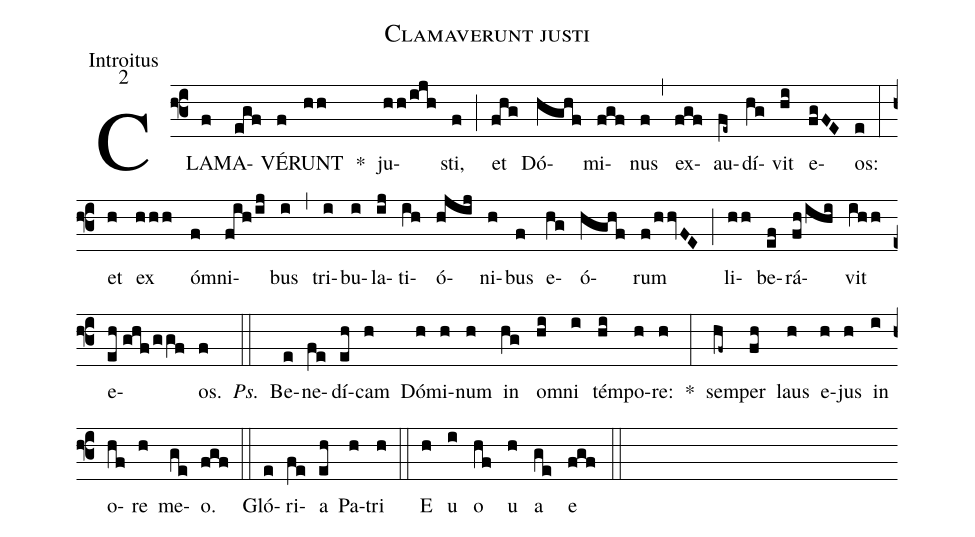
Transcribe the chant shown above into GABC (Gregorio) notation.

name:Clamaverunt justi;
office-part:Introitus;
mode:2;
%%
(f3) CLA(f)MA(egf)VÉ(f)RUNT(hh) *() ju(hh/ijh)sti,(f) (;) et(fhg) Dó(hghf)mi(fgf)nus(f) (,) ex(fgf)au(fe~)dí(hg)vit(hi) e(fgFE)os:(e) (:) et(h) ex(hhh) óm(f)ni(fih/ij)bus(i) (,) tri(i)bu(i)la(ij)ti(ih)ó(hjij)ni(h)bus(f) e(hg)ó(hghf)rum(f/hhvFE) (;) li(hh)be(ef)rá(fh/ihi)vit(ihh) e(eh//ghf/ggf)os.(f) <i>Ps.</i>(::) Be(e)ne(fe)dí(eh)cam(h) Dó(h)mi(h)num(h) in(hg) om(hi)ni(i) tém(hi)po(h)re:(h) *(:) sem(hf~)per(fh) laus(h) e(h)jus(h) in(i) o(hf)re(h) me(ge)o.(fgf) (::) Gló(e)ri(fe)a(eh) Pa(h)tri(h) (::) E(h) u(i) o(hf) u(h) a(ge) e(fgf) (::)
